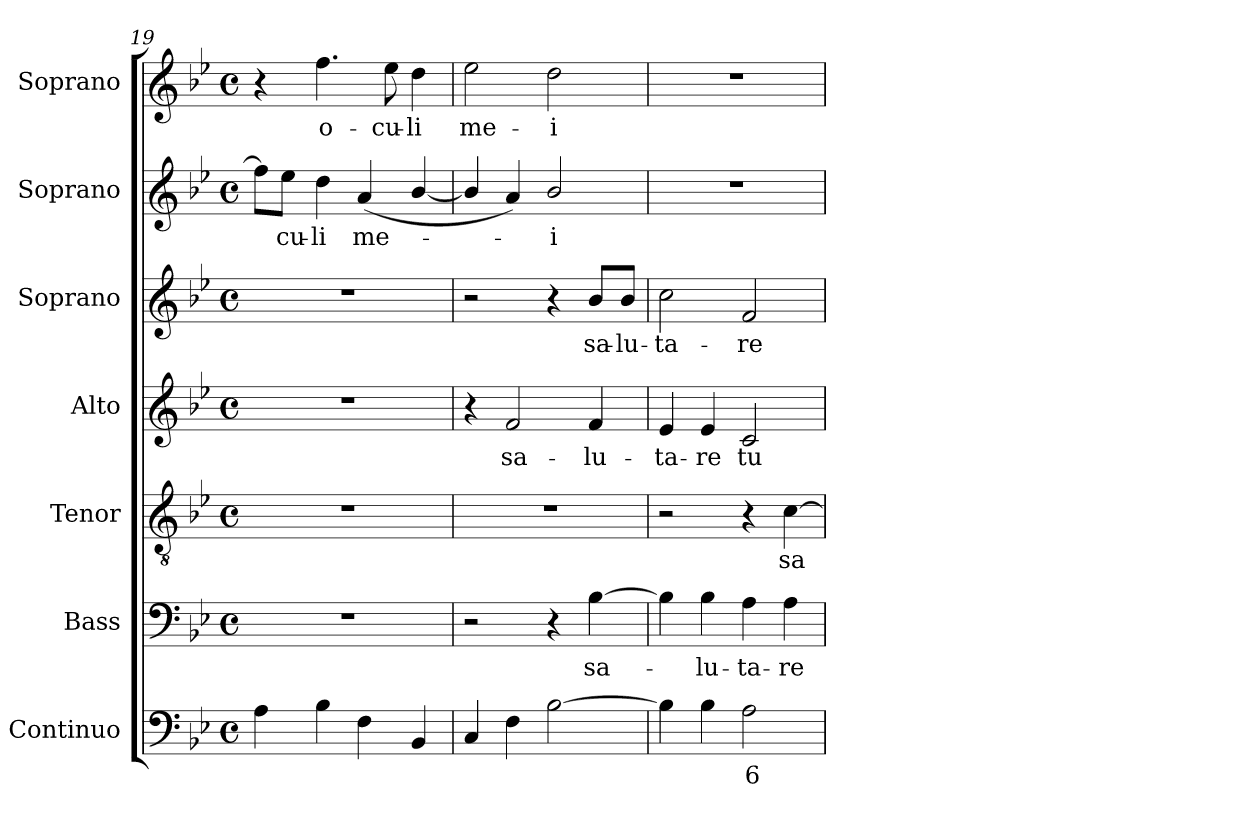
**kern	**text	**kern	**text	**kern	**text	**kern	**text	**kern	**text	**kern	**text	**kern	**text
*part7	*part7	*part6	*part6	*part5	*part5	*part4	*part4	*part3	*part3	*part2	*part2	*part1	*part1
*staff7	*staff7	*staff6	*staff6	*staff5	*staff5	*staff4	*staff4	*staff3	*staff3	*staff2	*staff2	*staff1	*staff1
*I"Continuo	*	*I"Bass	*	*I"Tenor	*	*I"Alto	*	*I"Soprano	*	*I"Soprano	*	*I"Soprano	*
*I'Cont.	*	*I'B.	*	*I'T.	*	*I'A.	*	*I'S.	*	*I'S.	*	*I'S.	*
*clefF4	*	*clefF4	*	*clefGv2	*	*clefG2	*	*clefG2	*	*clefG2	*	*clefG2	*
*	*	*	*	*ITrd7c12	*	*	*	*	*	*	*	*	*
*k[b-e-]	*	*k[b-e-]	*	*k[b-e-]	*	*k[b-e-]	*	*k[b-e-]	*	*k[b-e-]	*	*k[b-e-]	*
*B-:	*	*B-:	*	*B-:	*	*B-:	*	*B-:	*	*B-:	*	*B-:	*
*M4/4	*	*M4/4	*	*M4/4	*	*M4/4	*	*M4/4	*	*M4/4	*	*M4/4	*
*met(c)	*	*met(c)	*	*met(c)	*	*met(c)	*	*met(c)	*	*met(c)	*	*met(c)	*
=19	=19	=19	=19	=19	=19	=19	=19	=19	=19	=19	=19	=19	=19
4Ai\	.	1r	.	1r	.	1r	.	1r	.	8ffi\L]	.	4r	.
!	!	!	!	!	!	!	!	!	!	!	!LO:LY:b:color=#000000	!	!
.	.	.	.	.	.	.	.	.	.	8ee-i\J	-cu-	.	.
!	!	!	!	!	!	!	!	!	!	!	!LO:LY:b:color=#000000	!	!
!	!	!	!	!	!	!	!	!	!	!	!	!	!LO:LY:b:color=#000000
4B-i\	.	.	.	.	.	.	.	.	.	4ddi\	-li	4.ffi\	o-
!	!	!	!	!	!	!	!	!	!	!	!LO:LY:b:color=#000000	!	!
4Fi\	.	.	.	.	.	.	.	.	.	(4ai/	me-	.	.
!	!	!	!	!	!	!	!	!	!	!	!	!	!LO:LY:b:color=#000000
.	.	.	.	.	.	.	.	.	.	.	.	8ee-i\	-cu-
!	!	!	!	!	!	!	!	!	!	!	!	!	!LO:LY:b:color=#000000
4BB-i/	.	.	.	.	.	.	.	.	.	[4b-i/	.	4ddi\	-li
=20	=20	=20	=20	=20	=20	=20	=20	=20	=20	=20	=20	=20	=20
!	!	!	!	!	!	!	!	!	!	!	!	!	!LO:LY:b:color=#000000
4Ci/	.	2r	.	1r	.	4r	.	2r	.	4b-i/]	.	2ee-i\	me-
!	!	!	!	!	!	!	!LO:LY:b:color=#000000	!	!	!	!	!	!
4Fi\	.	.	.	.	.	2fi/	sa-	.	.	4ai/)	.	.	.
!	!	!	!	!	!	!	!	!	!	!	!LO:LY:b:color=#000000	!	!
!	!	!	!	!	!	!	!	!	!	!	!	!	!LO:LY:b:color=#000000
[2B-i\	.	4r	.	.	.	.	.	4r	.	2b-i/	-i	2ddi\	-i
!	!	!	!LO:LY:b:color=#000000	!	!	!	!	!	!	!	!	!	!
!	!	!	!	!	!	!	!LO:LY:b:color=#000000	!	!	!	!	!	!
!	!	!	!	!	!	!	!	!	!LO:LY:b:color=#000000	!	!	!	!
.	.	[4B-i\	sa-	.	.	4fi/	-lu-	8b-i/L	sa-	.	.	.	.
!	!	!	!	!	!	!	!	!	!LO:LY:b:color=#000000	!	!	!	!
.	.	.	.	.	.	.	.	8b-i/J	-lu-	.	.	.	.
=21	=21	=21	=21	=21	=21	=21	=21	=21	=21	=21	=21	=21	=21
!	!	!	!	!	!	!	!LO:LY:b:color=#000000	!	!	!	!	!	!
!	!	!	!	!	!	!	!	!	!LO:LY:b:color=#000000	!	!	!	!
4B-i\]	.	4B-i\]	.	2r	.	4e-i/	-ta-	2cci\	-ta-	1r	.	1r	.
!	!	!	!LO:LY:b:color=#000000	!	!	!	!	!	!	!	!	!	!
!	!	!	!	!	!	!	!LO:LY:b:color=#000000	!	!	!	!	!	!
4B-i\	.	4B-i\	-lu-	.	.	4e-i/	-re	.	.	.	.	.	.
!	!LO:LY:b:color=#000000	!	!	!	!	!	!	!	!	!	!	!	!
!	!	!	!LO:LY:b:color=#000000	!	!	!	!	!	!	!	!	!	!
!	!	!	!	!	!	!	!LO:LY:b:color=#000000	!	!	!	!	!	!
!	!	!	!	!	!	!	!	!	!LO:LY:b:color=#000000	!	!	!	!
2Ai\	6	4Ai\	-ta-	4r	.	2ci/	tu-	2fi/	-re	.	.	.	.
!	!	!	!LO:LY:b:color=#000000	!	!	!	!	!	!	!	!	!	!
!	!	!	!	!	!LO:LY:b:color=#000000	!	!	!	!	!	!	!	!
.	.	4Ai\	-re	[4Ci\	sa-	.	.	.	.	.	.	.	.
=	=	=	=	=	=	=	=	=	=	=	=	=	=
*-	*-	*-	*-	*-	*-	*-	*-	*-	*-	*-	*-	*-	*-
